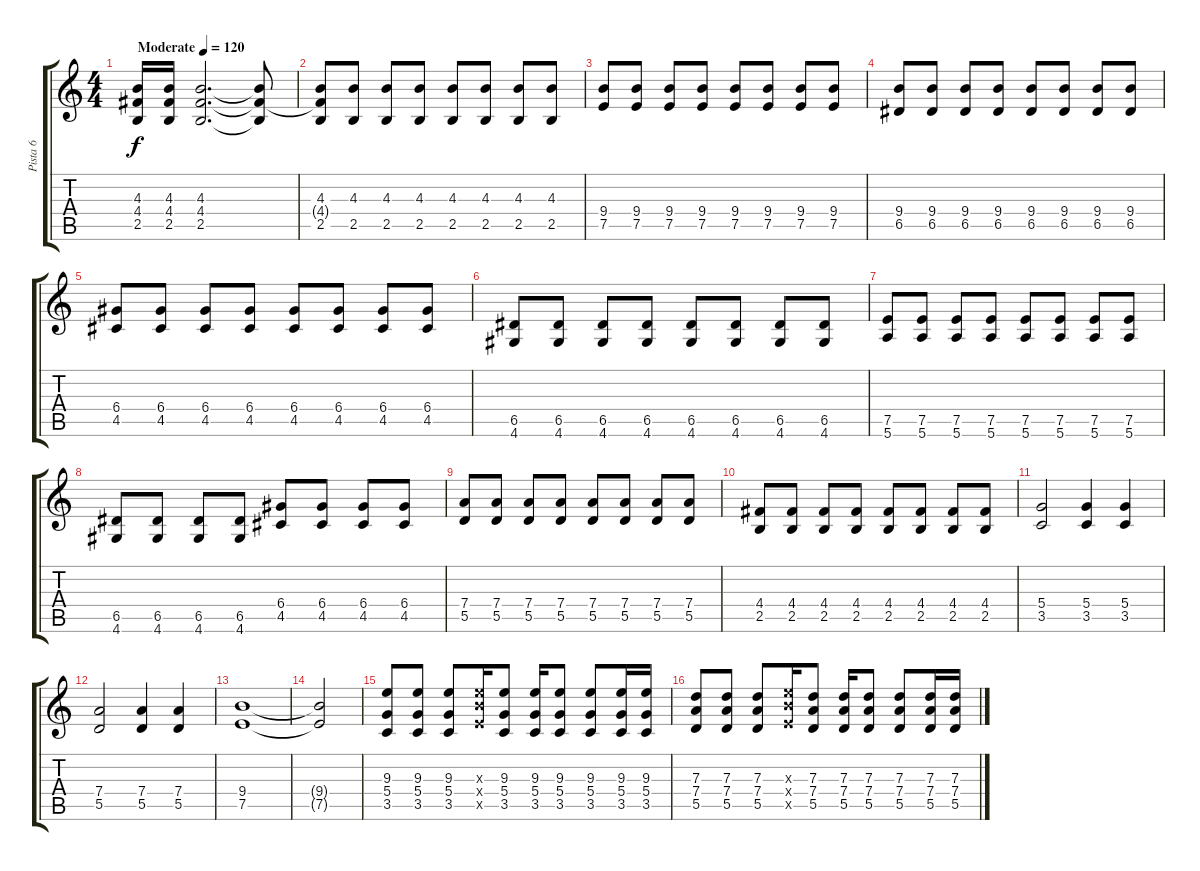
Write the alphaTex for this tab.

\track ("Pista 6" "Pista 6") {instrument distortionguitar}
\staff {score tabs}
\tuning (E4 B3 G3 D3 A2 E2) {hide}
\ts (4 4)
\tempo (120 "Moderate")
\clef g2
\ks c
(4.3 4.4 2.5).16{dy f instrument distortionguitar} (4.3 4.4 2.5).16 (4.3 4.4 2.5).2{d} (4.3{t} 4.4{t} 2.5{t}).8 |
(4.3 4.4{t} 2.5).8 (4.3 2.5).8 (4.3 2.5).8 (4.3 2.5).8 (4.3 2.5).8 (4.3 2.5).8 (4.3 2.5).8 (4.3 2.5).8 |
(9.4 7.5).8 (9.4 7.5).8 (9.4 7.5).8 (9.4 7.5).8 (9.4 7.5).8 (9.4 7.5).8 (9.4 7.5).8 (9.4 7.5).8 |
(9.4 6.5).8 (9.4 6.5).8 (9.4 6.5).8 (9.4 6.5).8 (9.4 6.5).8 (9.4 6.5).8 (9.4 6.5).8 (9.4 6.5).8 |
(6.4 4.5).8 (6.4 4.5).8 (6.4 4.5).8 (6.4 4.5).8 (6.4 4.5).8 (6.4 4.5).8 (6.4 4.5).8 (6.4 4.5).8 |
(6.5 4.6).8 (6.5 4.6).8 (6.5 4.6).8 (6.5 4.6).8 (6.5 4.6).8 (6.5 4.6).8 (6.5 4.6).8 (6.5 4.6).8 |
(7.5 5.6).8 (7.5 5.6).8 (7.5 5.6).8 (7.5 5.6).8 (7.5 5.6).8 (7.5 5.6).8 (7.5 5.6).8 (7.5 5.6).8 |
(6.5 4.6).8 (6.5 4.6).8 (6.5 4.6).8 (6.5 4.6).8 (6.4 4.5).8 (6.4 4.5).8 (6.4 4.5).8 (6.4 4.5).8 |
(7.4 5.5).8 (7.4 5.5).8 (7.4 5.5).8 (7.4 5.5).8 (7.4 5.5).8 (7.4 5.5).8 (7.4 5.5).8 (7.4 5.5).8 |
(4.4 2.5).8 (4.4 2.5).8 (4.4 2.5).8 (4.4 2.5).8 (4.4 2.5).8 (4.4 2.5).8 (4.4 2.5).8 (4.4 2.5).8 |
(5.4 3.5).2 (5.4 3.5).4 (5.4 3.5).4 |
(7.4 5.5).2 (7.4 5.5).4 (7.4 5.5).4 |
(9.4 7.5).1 |
(9.4{t} 7.5{t}).2 |
(9.3 5.4 3.5).8 (9.3 5.4 3.5).8 (9.3 5.4 3.5).8 (9.3{x} 9.4{x} 7.5{x}).16 (9.3 5.4 3.5).8 (9.3 5.4 3.5).16 (9.3 5.4 3.5).8 (9.3 5.4 3.5).8 (9.3 5.4 3.5).16 (9.3 5.4 3.5).16 |
(7.3 7.4 5.5).8 (7.3 7.4 5.5).8 (7.3 7.4 5.5).8 (9.3{x} 9.4{x} 7.5{x}).16 (7.3 7.4 5.5).8 (7.3 7.4 5.5).16 (7.3 7.4 5.5).8 (7.3 7.4 5.5).8 (7.3 7.4 5.5).16 (7.3 7.4 5.5).16
